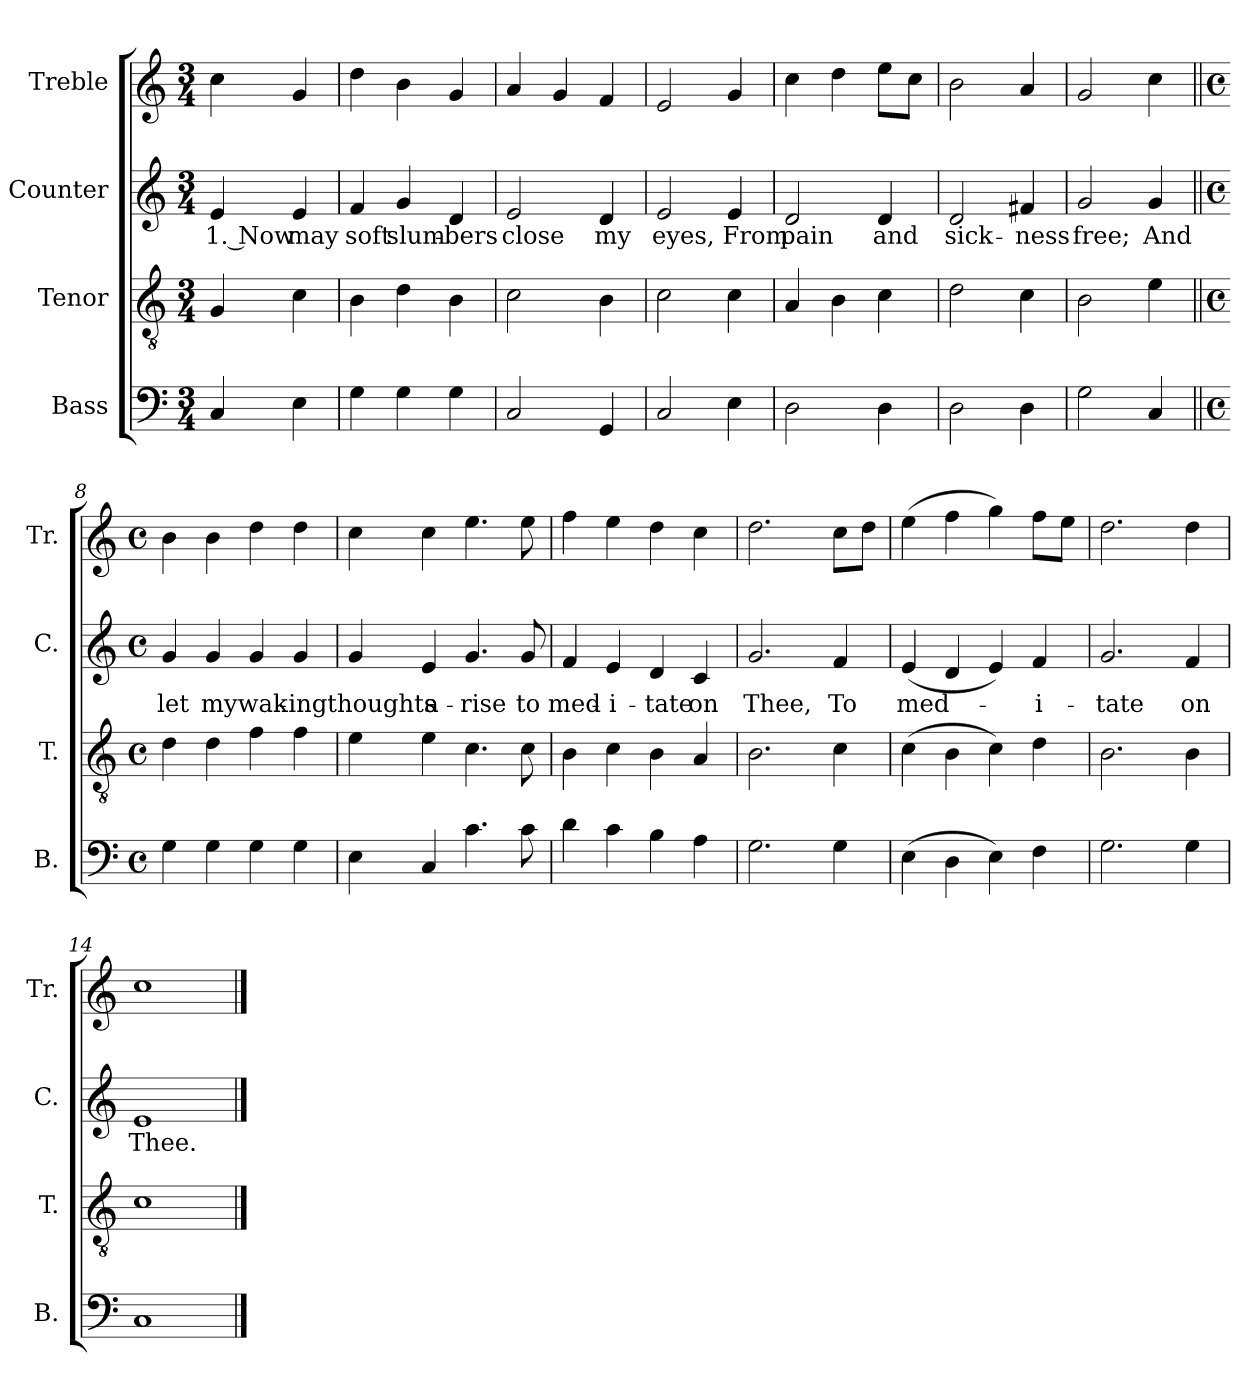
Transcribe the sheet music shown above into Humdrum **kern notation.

**kern	**kern	**kern	**text	**kern
*part4	*part3	*part2	*part2	*part1
*staff4	*staff3	*staff2	*staff2	*staff1
*I"Bass	*I"Tenor	*I"Counter	*	*I"Treble
*I'B.	*I'T.	*I'C.	*	*I'Tr.
*clefF4	*clefGv2	*clefG2	*	*clefG2
*k[]	*k[]	*k[]	*	*k[]
*M3/4	*M3/4	*M3/4	*	*M3/4
=1	=1	=1	=1	=1
4C/	4G/	4e/	1. Now	4cc\
4E\	4c\	4e/	may	4g/
=2	=2	=2	=2	=2
4G\	4B\	4f/	soft	4dd\
4G\	4d\	4g/	slum-	4b\
4G\	4B\	4d/	-bers	4g/
=3	=3	=3	=3	=3
2C/	2c\	2e/	close	4a/
.	.	.	.	4g/
4GG/	4B\	4d/	my	4f/
=4	=4	=4	=4	=4
2C/	2c\	2e/	eyes,	2e/
4E\	4c\	4e/	From	4g/
=5	=5	=5	=5	=5
2D\	4A/	2d/	pain	4cc\
.	4B\	.	.	4dd\
4D\	4c\	4d/	and	8ee\L
.	.	.	.	8cc\J
=6	=6	=6	=6	=6
2D\	2d\	2d/	sick-	2b\
4D\	4c\	4f#X/	-ness	4a/
=7	=7	=7	=7	=7
2G\	2B\	2g/	free;	2g/
4C/	4e\	4g/	And	4cc\
!!LO:LB:g=z
=8||	=8||	=8||	=8||	=8||
*M4/4	*M4/4	*M4/4	*	*M4/4
*met(c)	*met(c)	*met(c)	*	*met(c)
4G\	4d\	4g/	let	4b\
4G\	4d\	4g/	my	4b\
4G\	4f\	4g/	wak-	4dd\
4G\	4f\	4g/	-ing	4dd\
=9	=9	=9	=9	=9
4E\	4e\	4g/	thoughts	4cc\
4C/	4e\	4e/	a-	4cc\
4.c\	4.c\	4.g/	-rise	4.ee\
8c\	8c\	8g/	to	8ee\
=10	=10	=10	=10	=10
4d\	4B\	4f/	med-	4ff\
4c\	4c\	4e/	-i-	4ee\
4B\	4B\	4d/	-tate	4dd\
4A\	4A/	4c/	on	4cc\
=11	=11	=11	=11	=11
2.G\	2.B\	2.g/	Thee,	2.dd\
4G\	4c\	4f/	To	8cc\L
.	.	.	.	8dd\J
=12	=12	=12	=12	=12
(4E\	(4c\	(4e/	med-	(4ee\
4D\	4B\	4d/	.	4ff\
4E\)	4c\)	4e/)	.	4gg\)
4F\	4d\	4f/	-i-	8ff\L
.	.	.	.	8ee\J
=13	=13	=13	=13	=13
2.G\	2.B\	2.g/	-tate	2.dd\
4G\	4B\	4f/	on	4dd\
=14	=14	=14	=14	=14
1C	1c	1e	Thee.	1cc
==	==	==	==	==
*-	*-	*-	*-	*-
